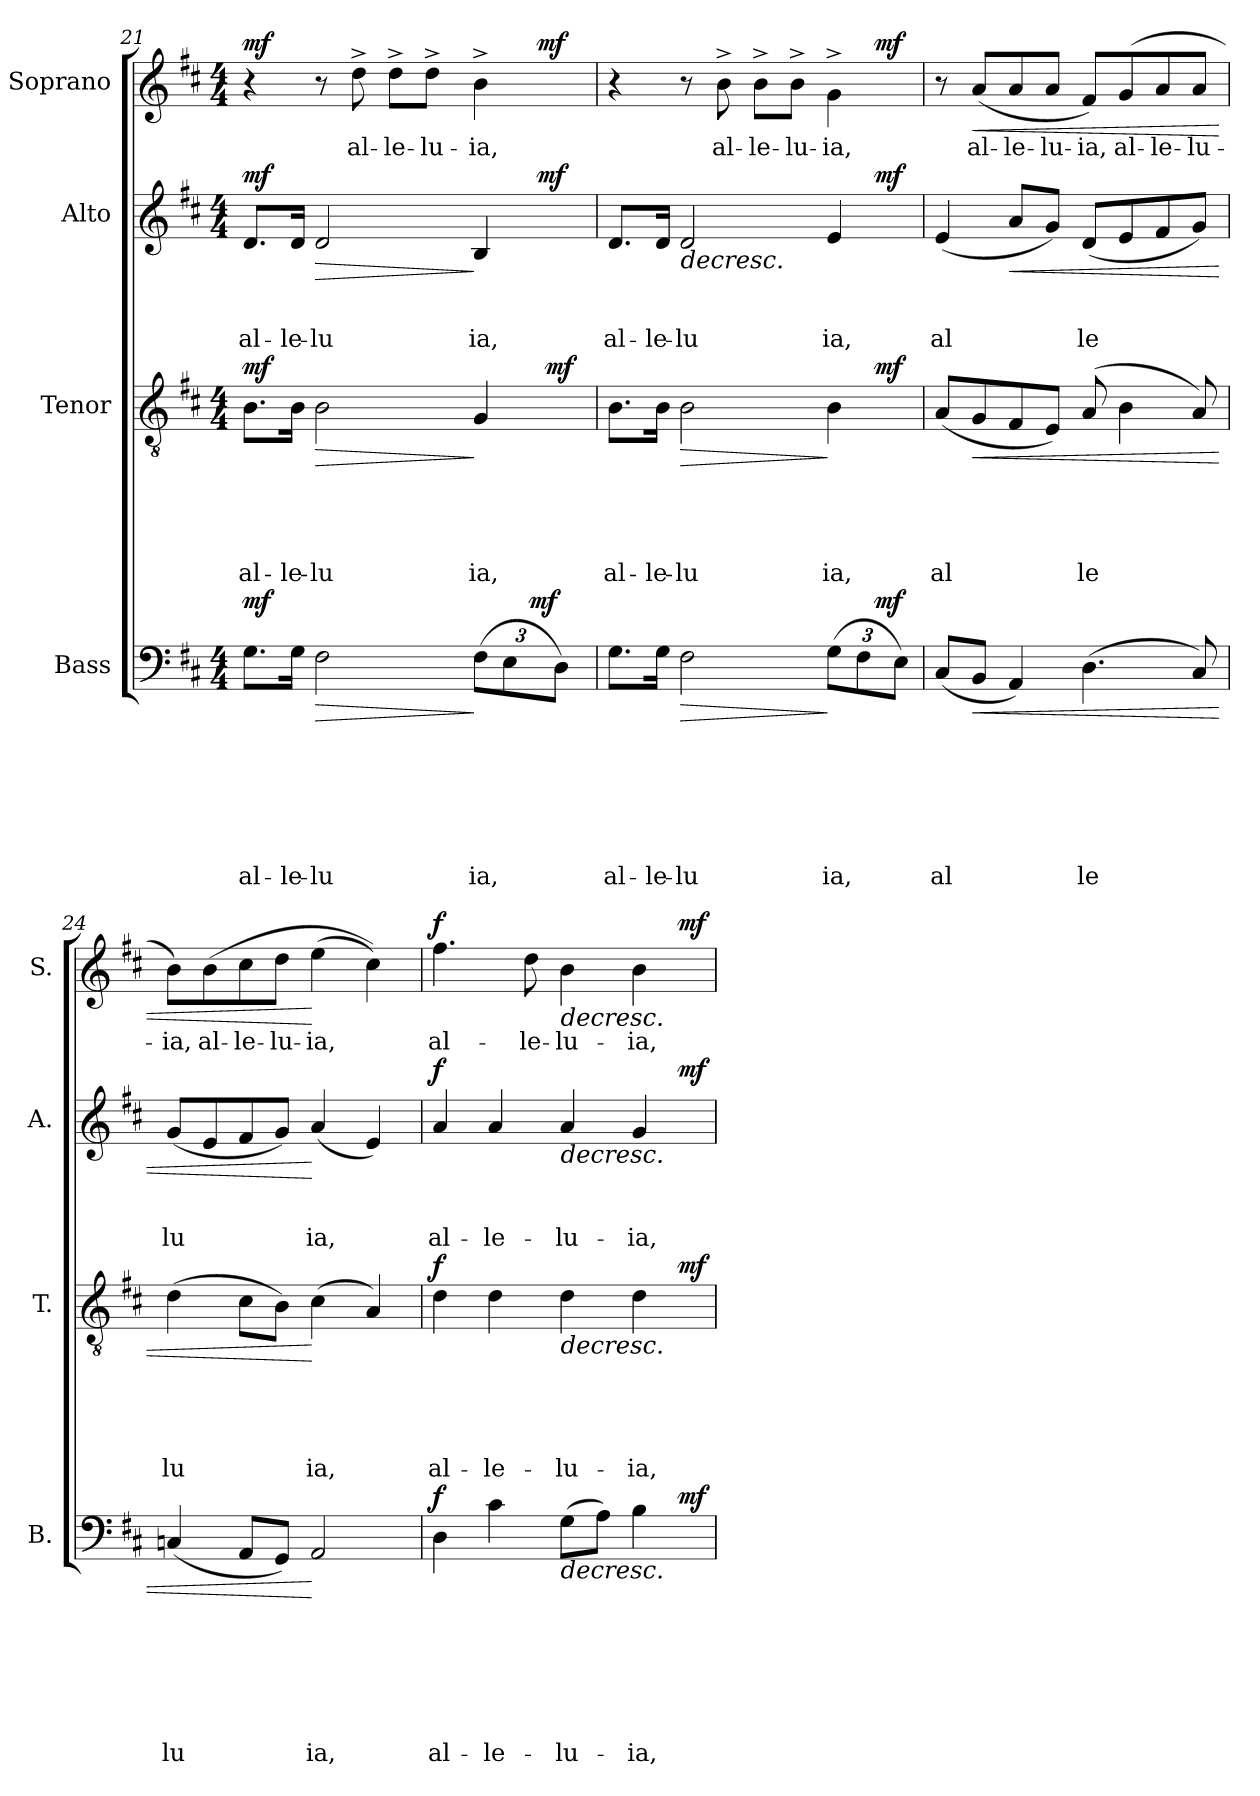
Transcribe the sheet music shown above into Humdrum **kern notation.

**kern	**text	**text	**text	**text	**text	**text	**text	**dynam	**kern	**text	**text	**text	**text	**text	**dynam	**kern	**text	**text	**text	**dynam	**kern	**text	**dynam
*part4	*part4	*part4	*part4	*part4	*part4	*part4	*part4	*part4	*part3	*part3	*part3	*part3	*part3	*part3	*part3	*part2	*part2	*part2	*part2	*part2	*part1	*part1	*part1
*staff4	*staff4	*staff4	*staff4	*staff4	*staff4	*staff4	*staff4	*staff4	*staff3	*staff3	*staff3	*staff3	*staff3	*staff3	*staff3	*staff2	*staff2	*staff2	*staff2	*staff2	*staff1	*staff1	*staff1
*I"Bass	*	*	*	*	*	*	*	*	*I"Tenor	*	*	*	*	*	*	*I"Alto	*	*	*	*	*I"Soprano	*	*
*I'B.	*	*	*	*	*	*	*	*	*I'T.	*	*	*	*	*	*	*I'A.	*	*	*	*	*I'S.	*	*
!!LO:LB:g=z
*clefF4	*	*	*	*	*	*	*	*	*clefGv2	*	*	*	*	*	*	*clefG2	*	*	*	*	*clefG2	*	*
*k[f#c#]	*	*	*	*	*	*	*	*	*k[f#c#]	*	*	*	*	*	*	*k[f#c#]	*	*	*	*	*k[f#c#]	*	*
*D:	*	*	*	*	*	*	*	*	*D:	*	*	*	*	*	*	*D:	*	*	*	*	*D:	*	*
*M4/4	*	*	*	*	*	*	*	*	*M4/4	*	*	*	*	*	*	*M4/4	*	*	*	*	*M4/4	*	*
=21	=21	=21	=21	=21	=21	=21	=21	=21	=21	=21	=21	=21	=21	=21	=21	=21	=21	=21	=21	=21	=21	=21	=21
!	!	!	!	!	!	!	!LO:LY:b	!LO:DY:a	!	!	!	!	!	!LO:LY:b	!LO:DY:a	!	!	!	!LO:LY:b	!LO:DY:a	!	!	!LO:DY:a
*^	*	*	*	*	*	*	*	*	*^	*	*	*	*	*	*	*^	*	*	*	*	*^	*	*
8.G\L	3%2ryy	.	.	.	.	.	.	al-	mf	8.B\L	2ryy	.	.	.	.	al-	mf	8.d/L	3%2ryy	.	.	al-	mf	4r	3%2ryy	.	mf
!	!	!	!	!	!	!	!	!LO:LY:b	!	!	!	!	!	!	!	!LO:LY:b	!	!	!	!	!	!LO:LY:b	!	!	!	!	!
16G\Jk	.	.	.	.	.	.	.	-le-	.	16B\Jk	.	.	.	.	.	-le-	.	16d/Jk	.	.	.	-le-	.	.	.	.	.
!	!	!	!	!	!	!	!	!LO:LY:b	!LO:HP:b	!	!	!	!	!	!	!LO:LY:b	!LO:HP:b	!	!	!	!	!LO:LY:b	!LO:HP:b	!	!	!	!
2F#\	.	.	.	.	.	.	.	-lu	>	2B\	.	.	.	.	.	-lu	>	2d/	.	.	.	-lu	>	8r	.	.	.
!	!	!	!	!	!	!	!	!	!	!	!	!	!	!	!	!	!	!	!	!	!	!	!	!	!	!LO:LY:b	!
.	.	.	.	.	.	.	.	.	.	.	.	.	.	.	.	.	.	.	.	.	.	.	.	8dd^>\	.	al-	.
!	!	!	!	!	!	!	!	!	!	!	!	!	!	!	!	!	!	!	!	!	!	!	!	!	!	!LO:LY:b	!
.	.	.	.	.	.	.	.	.	.	.	4ryy	.	.	.	.	.	.	.	.	.	.	.	.	8dd^>\L	.	-le-	.
!	!	!	!	!	!	!	!	!	!	!	!	!	!	!	!	!	!	!	!	!	!	!	!	!	!	!LO:LY:b	!
.	.	.	.	.	.	.	.	.	.	.	.	.	.	.	.	.	.	.	.	.	.	.	.	8dd^>\J	.	-lu-	.
.	6ryy	.	.	.	.	.	.	.	.	.	.	.	.	.	.	.	.	.	6ryy	.	.	.	.	.	6ryy	.	.
!	!	!	!	!	!	!	!	!LO:LY:b	!	!	!	!	!	!	!	!LO:LY:b	!	!	!	!	!	!LO:LY:b	!	!	!	!LO:LY:b:rj	!
(>12F#\L	.	.	.	.	.	.	.	ia,	]	4G/	8ryy	.	.	.	.	ia,	]	4B/	.	.	.	ia,	]	4b^>\	.	-ia,	.
12E\	24ryy	.	.	.	.	.	.	.	.	.	.	.	.	.	.	.	.	.	24.ryy	.	.	.	.	.	24.ryy	.	.
.	96ryy	.	.	.	.	.	.	.	.	.	32ryy	.	.	.	.	.	.	.	.	.	.	.	.	.	.	.	.
!	!	!	!	!	!	!	!	!	!LO:DY:a	!	!	!	!	!	!	!	!	!	!	!	!	!	!	!	!	!	!
.	12ryy	.	.	.	.	.	.	.	mf	.	.	.	.	.	.	.	.	.	.	.	.	.	.	.	.	.	.
!	!	!	!	!	!	!	!	!	!	!	!	!	!	!	!	!	!	!	!	!	!	!	!LO:DY:a	!	!	!	!LO:DY:a
.	.	.	.	.	.	.	.	.	.	.	.	.	.	.	.	.	.	.	12ryy	.	.	.	mf	.	12ryy	.	mf
!	!	!	!	!	!	!	!	!	!	!	!	!	!	!	!	!	!LO:DY:a	!	!	!	!	!	!	!	!	!	!
.	.	.	.	.	.	.	.	.	.	.	16.ryy	.	.	.	.	.	mf	.	.	.	.	.	.	.	.	.	.
12D\J)	.	.	.	.	.	.	.	.	.	.	.	.	.	.	.	.	.	.	.	.	.	.	.	.	.	.	.
.	48.ryy	.	.	.	.	.	.	.	.	.	.	.	.	.	.	.	.	.	.	.	.	.	.	.	.	.	.
.	.	.	.	.	.	.	.	.	.	.	.	.	.	.	.	.	.	.	48ryy	.	.	.	.	.	48ryy	.	.
=22	=22	=22	=22	=22	=22	=22	=22	=22	=22	=22	=22	=22	=22	=22	=22	=22	=22	=22	=22	=22	=22	=22	=22	=22	=22	=22	=22
!	!	!	!	!	!	!	!	!LO:LY:b	!	!	!	!	!	!	!	!LO:LY:b	!	!	!	!	!	!LO:LY:b	!	!	!	!	!
8.G\L	2..ryy	.	.	.	.	.	.	al-	.	8.B\L	2..ryy	.	.	.	.	al-	.	8.d/L	2..ryy	.	.	al-	.	4r	2..ryy	.	.
!	!	!	!	!	!	!	!	!LO:LY:b	!	!	!	!	!	!	!	!LO:LY:b	!	!	!	!	!	!LO:LY:b	!	!	!	!	!
16G\Jk	.	.	.	.	.	.	.	-le-	.	16B\Jk	.	.	.	.	.	-le-	.	16d/Jk	.	.	.	-le-	.	.	.	.	.
!	!	!	!	!	!	!	!	!LO:LY:b	!LO:HP:b	!	!	!	!	!	!	!LO:LY:b	!LO:HP:b	!	!	!	!	!LO:LY:b	!LO:HP:b	!	!	!	!
2F#\	.	.	.	.	.	.	.	-lu	>	2B\	.	.	.	.	.	-lu	>	2d/	.	.	.	-lu	>	8r	.	.	.
!	!	!	!	!	!	!	!	!	!	!	!	!	!	!	!	!	!	!	!	!	!	!	!	!	!	!LO:LY:b	!
.	.	.	.	.	.	.	.	.	.	.	.	.	.	.	.	.	.	.	.	.	.	.	.	8b^>\	.	al-	.
!	!	!	!	!	!	!	!	!	!	!	!	!	!	!	!	!	!	!	!	!	!	!	!	!	!	!LO:LY:b	!
.	.	.	.	.	.	.	.	.	.	.	.	.	.	.	.	.	.	.	.	.	.	.	.	8b^>\L	.	-le-	.
!	!	!	!	!	!	!	!	!	!	!	!	!	!	!	!	!	!	!	!	!	!	!	!	!	!	!LO:LY:b	!
.	.	.	.	.	.	.	.	.	.	.	.	.	.	.	.	.	.	.	.	.	.	.	.	8b^>\J	.	-lu-	.
!	!	!	!	!	!	!	!	!LO:LY:b	!	!	!	!	!	!	!	!LO:LY:b	!	!	!	!	!	!LO:LY:b	!	!	!	!LO:LY:b:rj	!
(>12G\L	.	.	.	.	.	.	.	ia,	]	4B\	.	.	.	.	.	ia,	]	4e/	.	.	.	ia,	.	4g^<\	.	-ia,	.
12F#\	.	.	.	.	.	.	.	.	.	.	.	.	.	.	.	.	.	.	.	.	.	.	.	.	.	.	.
!	!	!	!	!	!	!	!	!	!LO:DY:a	!	!	!	!	!	!	!	!LO:DY:a	!	!	!	!	!	!LO:DY:a	!	!	!	!LO:DY:a
.	8ryy	.	.	.	.	.	.	.	mf	.	8ryy	.	.	.	.	.	mf	.	8ryy	.	.	.	mf	.	8ryy	.	mf
12E\J)	.	.	.	.	.	.	.	.	.	.	.	.	.	.	.	.	.	.	.	.	.	.	.	.	.	.	.
.	.	.	.	.	.	.	.	.	.	.	.	.	.	.	.	.	.	.	.	.	.	.	]	.	.	.	.
=23	=23	=23	=23	=23	=23	=23	=23	=23	=23	=23	=23	=23	=23	=23	=23	=23	=23	=23	=23	=23	=23	=23	=23	=23	=23	=23	=23
!	!	!	!	!	!	!	!	!LO:LY:b	!	!	!	!	!	!	!	!LO:LY:b	!	!	!	!	!	!LO:LY:b	!	!	!	!	!
*v	*v	*	*	*	*	*	*	*	*	*	*	*	*	*	*	*	*	*v	*v	*	*	*	*	*v	*v	*	*
*	*	*	*	*	*	*	*	*	*v	*v	*	*	*	*	*	*	*	*	*	*	*	*	*	*
(<8C#/L	.	.	.	.	.	.	al	.	(<8A/L	.	.	.	.	al	.	(<4e/	.	.	al	.	8r	.	.
!	!	!	!	!	!	!	!	!LO:HP:b	!	!	!	!	!	!	!LO:HP:b	!	!	!	!	!	!	!LO:LY:b	!LO:HP:b
8BB/J	.	.	.	.	.	.	.	<	8G/	.	.	.	.	.	<	.	.	.	.	.	(<8a/L	al-	<
!	!	!	!	!	!	!	!	!	!	!	!	!	!	!	!	!	!	!	!	!LO:HP:b	!	!LO:LY:b	!
4AA/)	.	.	.	.	.	.	.	.	8F#/	.	.	.	.	.	.	8a/L	.	.	.	<	8a/	-le-	.
!	!	!	!	!	!	!	!	!	!	!	!	!	!	!	!	!	!	!	!	!	!	!LO:LY:b	!
.	.	.	.	.	.	.	.	.	8E/J)	.	.	.	.	.	.	8g/J)	.	.	.	.	8a/J	-lu-	.
!	!	!	!	!	!	!	!LO:LY:b	!	!	!	!	!	!	!LO:LY:b	!	!	!	!	!LO:LY:b	!	!	!LO:LY:b:rj	!
(>4.D\	.	.	.	.	.	.	le	.	(8A/	.	.	.	.	le	.	(<8d/L	.	.	le	.	8f#/L)	-ia,	.
!	!	!	!	!	!	!	!	!	!	!	!	!	!	!	!	!	!	!	!	!	!	!LO:LY:b	!
.	.	.	.	.	.	.	.	.	4B\	.	.	.	.	.	.	8e/	.	.	.	.	(<8g/	al-	.
!	!	!	!	!	!	!	!	!	!	!	!	!	!	!	!	!	!	!	!	!	!	!LO:LY:b	!
.	.	.	.	.	.	.	.	.	.	.	.	.	.	.	.	8f#/	.	.	.	.	8a/	-le-	.
!	!	!	!	!	!	!	!	!	!	!	!	!	!	!	!	!	!	!	!	!	!	!LO:LY:b	!
8C#/)	.	.	.	.	.	.	.	.	8A/)	.	.	.	.	.	.	8g/J)	.	.	.	.	8a/J	-lu-	.
=24	=24	=24	=24	=24	=24	=24	=24	=24	=24	=24	=24	=24	=24	=24	=24	=24	=24	=24	=24	=24	=24	=24	=24
!	!	!	!	!	!	!	!LO:LY:b	!	!	!	!	!	!	!LO:LY:b	!	!	!	!	!LO:LY:b	!	!	!LO:LY:b	!
(<4Cn/	.	.	.	.	.	.	lu	.	(>4d\	.	.	.	.	lu	.	(<8g/L	.	.	lu	.	8b\L)	-ia,	.
!	!	!	!	!	!	!	!	!	!	!	!	!	!	!	!	!	!	!	!	!	!	!LO:LY:b	!
.	.	.	.	.	.	.	.	.	.	.	.	.	.	.	.	8e/	.	.	.	.	(<8b\	al-	.
!	!	!	!	!	!	!	!	!	!	!	!	!	!	!	!	!	!	!	!	!	!	!LO:LY:b	!
8AA/L	.	.	.	.	.	.	.	.	8c#\L	.	.	.	.	.	.	8f#/	.	.	.	.	8cc#\	-le-	.
!	!	!	!	!	!	!	!	!	!	!	!	!	!	!	!	!	!	!	!	!	!	!LO:LY:b	!
8GG/J)	.	.	.	.	.	.	.	.	8B\J)	.	.	.	.	.	.	8g/J)	.	.	.	.	8dd\J	-lu-	.
!	!	!	!	!	!	!	!LO:LY:b	!	!	!	!	!	!	!LO:LY:b	!	!	!	!	!LO:LY:b	!	!	!LO:LY:b	!
2AA/	.	.	.	.	.	.	ia,	[	(>4c#\	.	.	.	.	ia,	[	(<4a/	.	.	ia,	[	(>4ee\	-ia,	[
.	.	.	.	.	.	.	.	.	4A/)	.	.	.	.	.	.	4e/)	.	.	.	.	4cc#\))	.	.
!!LO:PB:g=z
=25	=25	=25	=25	=25	=25	=25	=25	=25	=25	=25	=25	=25	=25	=25	=25	=25	=25	=25	=25	=25	=25	=25	=25
!	!	!	!	!	!	!	!LO:LY:b	!LO:DY:a	!	!	!	!	!	!LO:LY:b	!LO:DY:a	!	!	!	!LO:LY:b	!LO:DY:a	!	!LO:LY:b	!LO:DY:a
*^	*	*	*	*	*	*	*	*	*^	*	*	*	*	*	*	*^	*	*	*	*	*^	*	*
4D\	2...ryy	.	.	.	.	.	.	al-	f	4d\	2...ryy	.	.	.	.	al-	f	4a/	2...ryy	.	.	al-	f	4.ff#\	2...ryy	al-	f
!	!	!	!	!	!	!	!	!LO:LY:b	!	!	!	!	!	!	!	!LO:LY:b	!	!	!	!	!	!LO:LY:b	!	!	!	!	!
4c#\	.	.	.	.	.	.	.	-le-	.	4d\	.	.	.	.	.	-le-	.	4a/	.	.	.	-le-	.	.	.	.	.
!	!	!	!	!	!	!	!	!	!	!	!	!	!	!	!	!	!	!	!	!	!	!	!	!	!	!LO:LY:b	!
.	.	.	.	.	.	.	.	.	.	.	.	.	.	.	.	.	.	.	.	.	.	.	.	8dd\	.	-le-	.
!	!	!	!	!	!	!	!	!LO:LY:b	!LO:HP:b	!	!	!	!	!	!	!LO:LY:b	!LO:HP:b	!	!	!	!	!LO:LY:b	!LO:HP:b	!	!	!LO:LY:b	!LO:HP:b
(<8G\L	.	.	.	.	.	.	.	-lu-	>	4d\	.	.	.	.	.	-lu-	>	4a/	.	.	.	-lu-	>	4b\	.	-lu-	>
8A\J)	.	.	.	.	.	.	.	.	.	.	.	.	.	.	.	.	.	.	.	.	.	.	.	.	.	.	.
!	!	!	!	!	!	!	!	!LO:LY:b	!	!	!	!	!	!	!	!LO:LY:b	!	!	!	!	!	!LO:LY:b	!	!	!	!LO:LY:b	!
4B\	.	.	.	.	.	.	.	-ia,	.	4d\	.	.	.	.	.	-ia,	.	4g/	.	.	.	-ia,	.	4b\	.	-ia,	.
!	!	!	!	!	!	!	!	!	!LO:DY:a	!	!	!	!	!	!	!	!LO:DY:a	!	!	!	!	!	!LO:DY:a	!	!	!	!LO:DY:a
.	16ryy	.	.	.	.	.	.	.	mf	.	16ryy	.	.	.	.	.	mf	.	16ryy	.	.	.	mf	.	16ryy	.	mf
.	.	.	.	.	.	.	.	.	]	.	.	.	.	.	.	.	]	.	.	.	.	.	]	.	.	.	]
*v	*v	*	*	*	*	*	*	*	*	*	*	*	*	*	*	*	*	*v	*v	*	*	*	*	*v	*v	*	*
*	*	*	*	*	*	*	*	*	*v	*v	*	*	*	*	*	*	*	*	*	*	*	*	*	*
=	=	=	=	=	=	=	=	=	=	=	=	=	=	=	=	=	=	=	=	=	=	=	=
*-	*-	*-	*-	*-	*-	*-	*-	*-	*-	*-	*-	*-	*-	*-	*-	*-	*-	*-	*-	*-	*-	*-	*-
